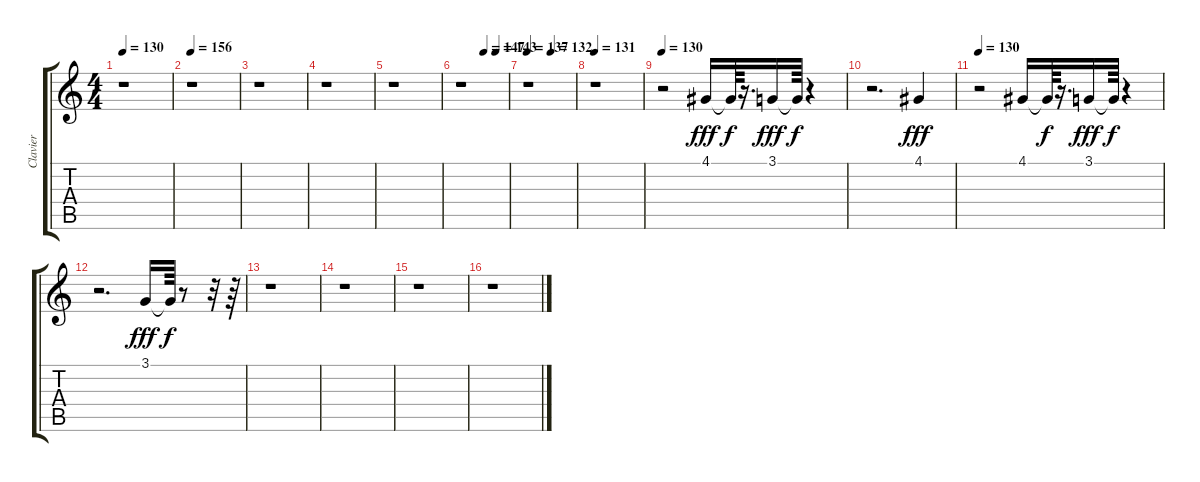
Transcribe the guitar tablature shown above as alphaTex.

\track ("Clavier" "Clavier") {instrument orchestrahit}
\staff {score tabs}
\tuning (E4 B3 G3 D3 A2 E2) {hide}
\ts (4 4)
\tempo 130
\clef g2
\ks c
r.1{dy f} |
\tempo 156
r.1 |
r.1 |
r.1 |
r.1 |
\tempo (147 0.5)
\tempo (143 0.75)
r.1 |
\tempo 137
\tempo (132 0.5)
r.1 |
\tempo 131
r.1 |
\tempo 130
r.2 4.1.16{dy fff} 4.1{t}.64{dy f} r.16{d} 3.1.16{dy fff} 3.1{t}.64{dy f} r.4 |
r.2{d} 4.1.4{dy fff} |
\tempo 130
r.2 4.1.16 4.1{t}.64{dy f} r.16{d} 3.1.16{dy fff} 3.1{t}.64{dy f} r.4 |
r.2{d} 3.1.16{dy fff} 3.1{t}.64{dy f} r.8 r.32 r.64 |
r.1 |
r.1 |
r.1 |
r.1
